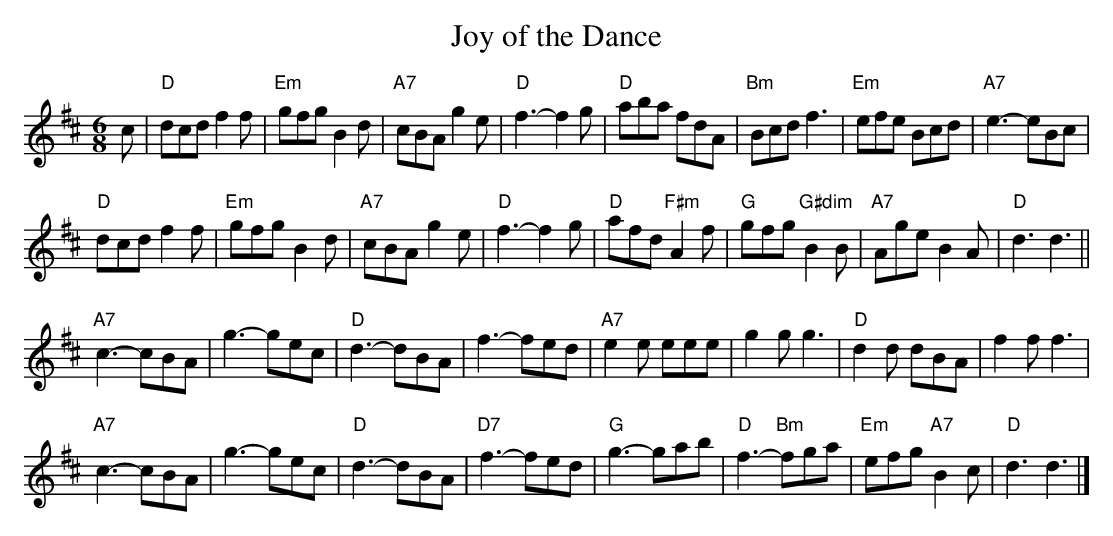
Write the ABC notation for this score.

X:1
T:Joy of the Dance
M:6/8
L:1/8
K:D
c | "D"dcd f2f | "Em"gfg B2d | "A7"cBA g2e | "D"f3-f2g | \
"D"aba fdA | "Bm"Bcd f3 | "Em"efe Bcd | "A7"e3-eBc |
"D"dcd f2f | "Em"gfg B2d |"A7"cBA g2e | "D"f3-f2g |\
"D"afd "F#m"A2f | "G"gfg "G#dim"B2B | "A7"Age B2A | "D"d3 d3 ||
"A7"c3- cBA | g3-gec | "D"d3- dBA | f3- fed | \
"A7"e2e eee | g2g g3 | "D"d2d dBA | f2f f3 |
"A7"c3- cBA | g3- gec | "D"d3- dBA | "D7"f3- fed |\
"G"g3- gab | "D"f3- "Bm"fga | "Em"efg "A7"B2c | "D"d3 d3 |]
